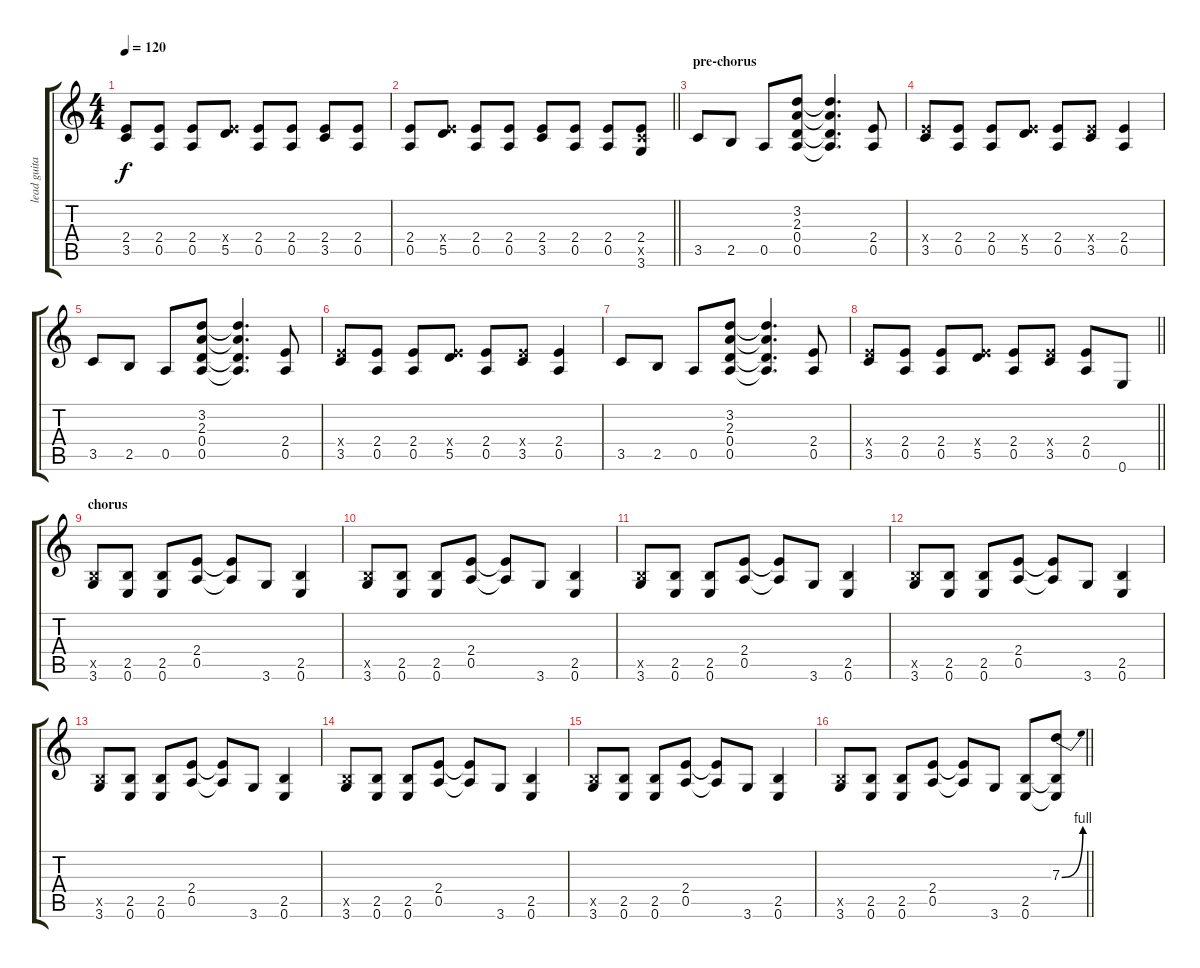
\track ("lead guitar" "lead guita") {instrument overdrivenguitar}
\staff {score tabs}
\tuning (E4 B3 G3 D3 A2 E2) {hide}
\ts (4 4)
\tempo 120
\clef g2
\ks c
(2.4 3.5).8{dy f} (2.4 0.5).8 (2.4 0.5).8 (2.4{x} 5.5).8 (2.4 0.5).8 (2.4 0.5).8 (2.4 3.5).8 (2.4 0.5).8 |
\barLineRight lightlight
(2.4 0.5).8 (2.4{x} 5.5).8 (2.4 0.5).8 (2.4 0.5).8 (2.4 3.5).8 (2.4 0.5).8 (2.4 0.5).8 (2.4 3.5{x} 3.6).8 |
\section ("" "pre-chorus")
3.5.8 2.5.8 0.5.8 (3.2 2.3 0.4 0.5).8 (3.2{t} 2.3{t} 0.4{t} 0.5{t}).4{d} (2.4 0.5).8 |
(2.4{x} 3.5).8 (2.4 0.5).8 (2.4 0.5).8 (2.4{x} 5.5).8 (2.4 0.5).8 (2.4{x} 3.5).8 (2.4 0.5).4 |
3.5.8 2.5.8 0.5.8 (3.2 2.3 0.4 0.5).8 (3.2{t} 2.3{t} 0.4{t} 0.5{t}).4{d} (2.4 0.5).8 |
(2.4{x} 3.5).8 (2.4 0.5).8 (2.4 0.5).8 (2.4{x} 5.5).8 (2.4 0.5).8 (2.4{x} 3.5).8 (2.4 0.5).4 |
3.5.8 2.5.8 0.5.8 (3.2 2.3 0.4 0.5).8 (3.2{t} 2.3{t} 0.4{t} 0.5{t}).4{d} (2.4 0.5).8 |
\barLineRight lightlight
(2.4{x} 3.5).8 (2.4 0.5).8 (2.4 0.5).8 (2.4{x} 5.5).8 (2.4 0.5).8 (2.4{x} 3.5).8 (2.4 0.5).8 0.6.8 |
\section ("" "chorus")
(2.5{x} 3.6).8 (2.5 0.6).8 (2.5 0.6).8 (2.4 0.5).8 (2.4{t} 0.5{t}).8 3.6.8 (2.5 0.6).4 |
(2.5{x} 3.6).8 (2.5 0.6).8 (2.5 0.6).8 (2.4 0.5).8 (2.4{t} 0.5{t}).8 3.6.8 (2.5 0.6).4 |
(2.5{x} 3.6).8 (2.5 0.6).8 (2.5 0.6).8 (2.4 0.5).8 (2.4{t} 0.5{t}).8 3.6.8 (2.5 0.6).4 |
(2.5{x} 3.6).8 (2.5 0.6).8 (2.5 0.6).8 (2.4 0.5).8 (2.4{t} 0.5{t}).8 3.6.8 (2.5 0.6).4 |
(2.5{x} 3.6).8 (2.5 0.6).8 (2.5 0.6).8 (2.4 0.5).8 (2.4{t} 0.5{t}).8 3.6.8 (2.5 0.6).4 |
(2.5{x} 3.6).8 (2.5 0.6).8 (2.5 0.6).8 (2.4 0.5).8 (2.4{t} 0.5{t}).8 3.6.8 (2.5 0.6).4 |
(2.5{x} 3.6).8 (2.5 0.6).8 (2.5 0.6).8 (2.4 0.5).8 (2.4{t} 0.5{t}).8 3.6.8 (2.5 0.6).4 |
\barLineRight lightlight
(2.5{x} 3.6).8 (2.5 0.6).8 (2.5 0.6).8 (2.4 0.5).8 (2.4{t} 0.5{t}).8 3.6.8 (2.5 0.6).8 (7.3{be (bend 0 0 60 4)} 2.5{t} 0.6{t}).8
